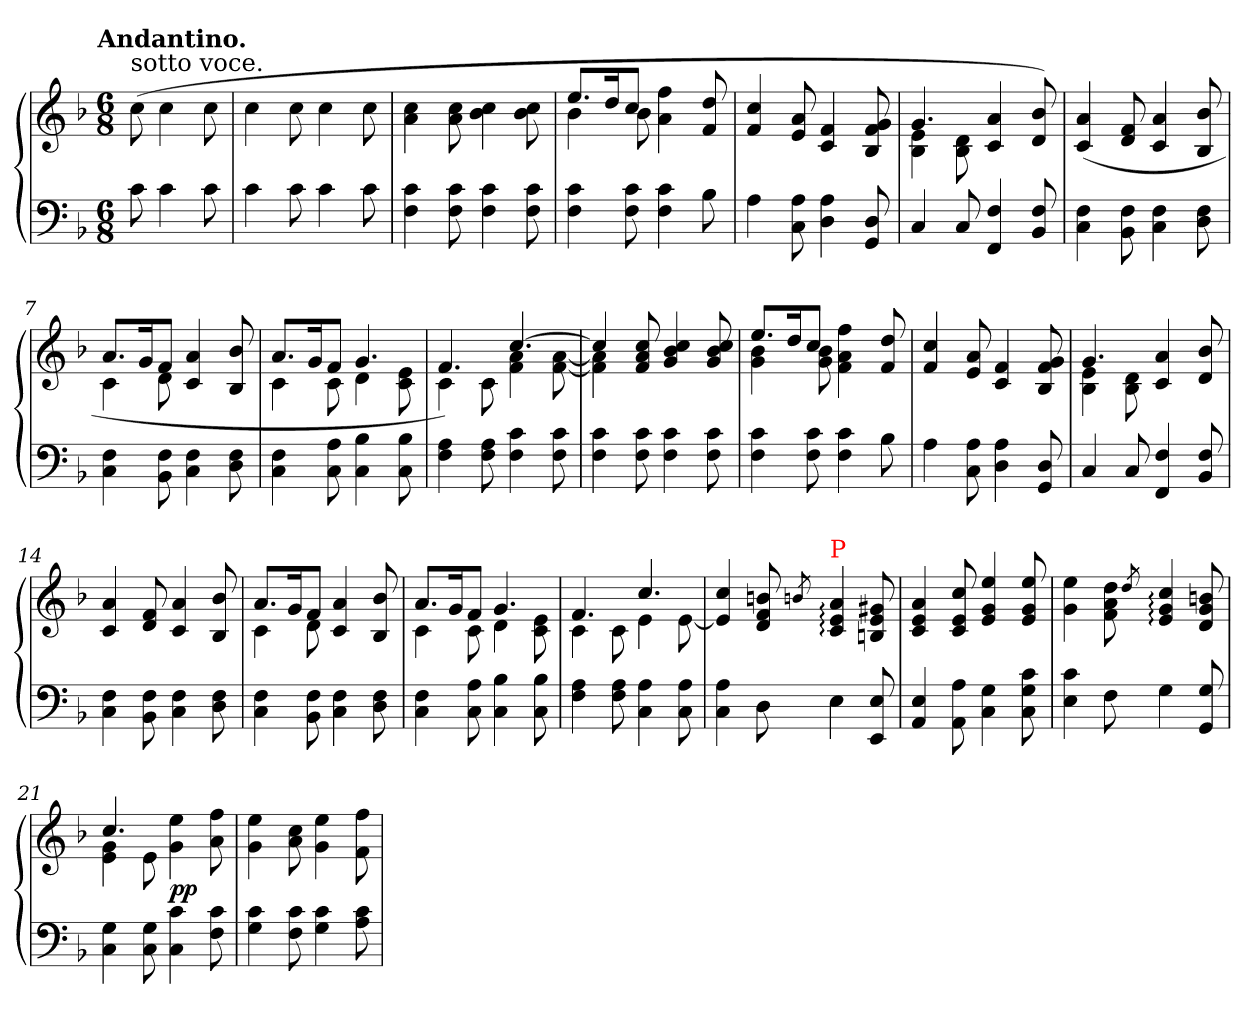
**kern	**kern	**dynam
*part1	*part1	*part1
*staff2	*staff1	*staff1/2
*clefF4	*clefG2	*
*k[b-]	*k[b-]	*
*F:	*F:	*
!!LO:TX:omd:t=Andantino.
*M6/8	*M6/8	*
*MM135	*MM135	*
=	=	=
!	!LO:TX:a:t=sotto voce.	!
8c	(>8cc\	.
4c	4cc	.
8c	8cc	.
=1	=1	=1
4c	4cc	.
8c	8cc	.
4c	4cc	.
8c	8cc	.
=2	=2	=2
4c 4F	4cc 4a	.
8c 8F	8cc 8a	.
4c 4F	4cc 4b-	.
8c 8F	8cc 8b-	.
=3	=3	=3
*	*^	*
4c 4F	8.eeL	4b-	.
.	16ddk	.	.
8c 8F	8ccJ	8b-	.
4c 4F	4.ryy	4ff 4a	.
8B-	.	8dd/ 8f/	.
*	*v	*v	*
=4	=4	=4
4A	4cc 4f	.
8A 8C	8a 8e	.
4A 4D	4f 4c	.
8D 8GG	8g 8f 8B-	.
=5	=5	=5
*	*^	*
4C	4.g	4e 4B-	.
8C	.	8d 8B-	.
4F 4FF	4a 4c	4.ryy	.
8F/ 8BB-/	8b- 8d)	.	.
*	*v	*v	*
=6	=6	=6
4F\ 4C\	(>4a 4c	.
8F\ 8BB-\	8f 8d	.
4F 4C	4a 4c	.
8F 8D	8b- 8B-	.
=7	=7	=7
*	*^	*
4F 4C	8.aL	4c	.
.	16gk	.	.
8F 8BB-	8fJ	8d	.
4F 4C	4a 4c	4.ryy	.
8F 8D	8b- 8B-	.	.
=8	=8	=8	=8
4F 4C	8.aL	4c	.
.	16gk	.	.
8A 8C	8fJ	8c	.
4B- 4C	4.g	4d	.
8B- 8C	.	8e 8c	.
=9	=9	=9	=9
4A 4F	4.f)	4c	.
8A 8F	.	8c	.
4c 4F	[4.cc	4a 4f	.
8c 8F	.	[8a [8f	.
=10	=10	=10	=10
4c 4F	4cc]	4a] 4f]	.
8c 8F	8cc 8a 8f	8ryy	.
4c 4F	4cc 4b- 4g	4.ryy	.
8c 8F	8cc 8b- 8g	.	.
=11	=11	=11	=11
4c 4F	8.eeL	4b- 4g	.
.	16ddk	.	.
8c 8F	8ccJ	8b- 8g	.
4c 4F	4ff\ 4a\ 4f\	4.ryy	.
8B-	8dd 8f	.	.
*	*v	*v	*
=12	=12	=12
4A	4cc 4f	.
8A 8C	8a 8e	.
4A 4D	4f 4c	.
8D 8GG	8g 8f 8B-	.
=13	=13	=13
*	*^	*
4C	4.g	4e 4B-	.
8C	.	8d 8B-	.
4F 4FF	4a 4c	4.ryy	.
8F/ 8BB-/	8b- 8d	.	.
*	*v	*v	*
=14	=14	=14
4F 4C	4a 4c	.
8F 8BB-	8f 8d	.
4F 4C	4a 4c	.
8F 8D	8b- 8B-	.
=15	=15	=15
*	*^	*
4F 4C	8.aL	4c	.
.	16gk	.	.
8F 8BB-	8fJ	8d	.
4F 4C	4a 4c	4.ryy	.
8F 8D	8b- 8B-	.	.
=16	=16	=16	=16
4F 4C	8.aL	4c	.
.	16gk	.	.
8A 8C	8fJ	8c	.
4B- 4C	4.g	4d	.
8B- 8C	.	8e 8c	.
=17	=17	=17	=17
4A 4F	4.f	4c	.
8A 8F	.	8c	.
4A 4C	4.cc	4e	.
8A 8C	.	[8e	.
*	*v	*v	*
=18	=18	=18
4A 4C	4cc 4e]	.
8D	8bn 8f 8d	.
.	8qbn/	.
!	!LO:TX:a:color=red:t=P	!
4E	4a: 4e: 4c:	.
8E 8EE	8g#X 8e 8Bn	.
=19	=19	=19
4E 4AA	4a 4e 4c	.
8A 8AA	8cc 8e 8c	.
4G 4C	4ee 4g 4e	.
8c 8G 8C	8ee 8g 8e	.
=20	=20	=20
4c 4E	4ee 4g	.
8F	8dd\ 8a\ 8f\	.
.	8qdd/	.
4G	4cc: 4g: 4e:	.
8G 8GG	8bn 8g 8d	.
=21	=21	=21
*	*^	*
4G 4C	4.cc	4g 4e	.
8G 8C	.	8e	.
4c 4C	4.ryy	4ee 4g	pp
8c 8F	.	8ff 8a	.
*	*v	*v	*
=22	=22	=22
4c 4G	4ee 4g	.
8c 8F	8cc 8a	.
4c 4G	4ee 4g	.
8c 8A	8ff 8f	.
=	=	=
*-	*-	*-
